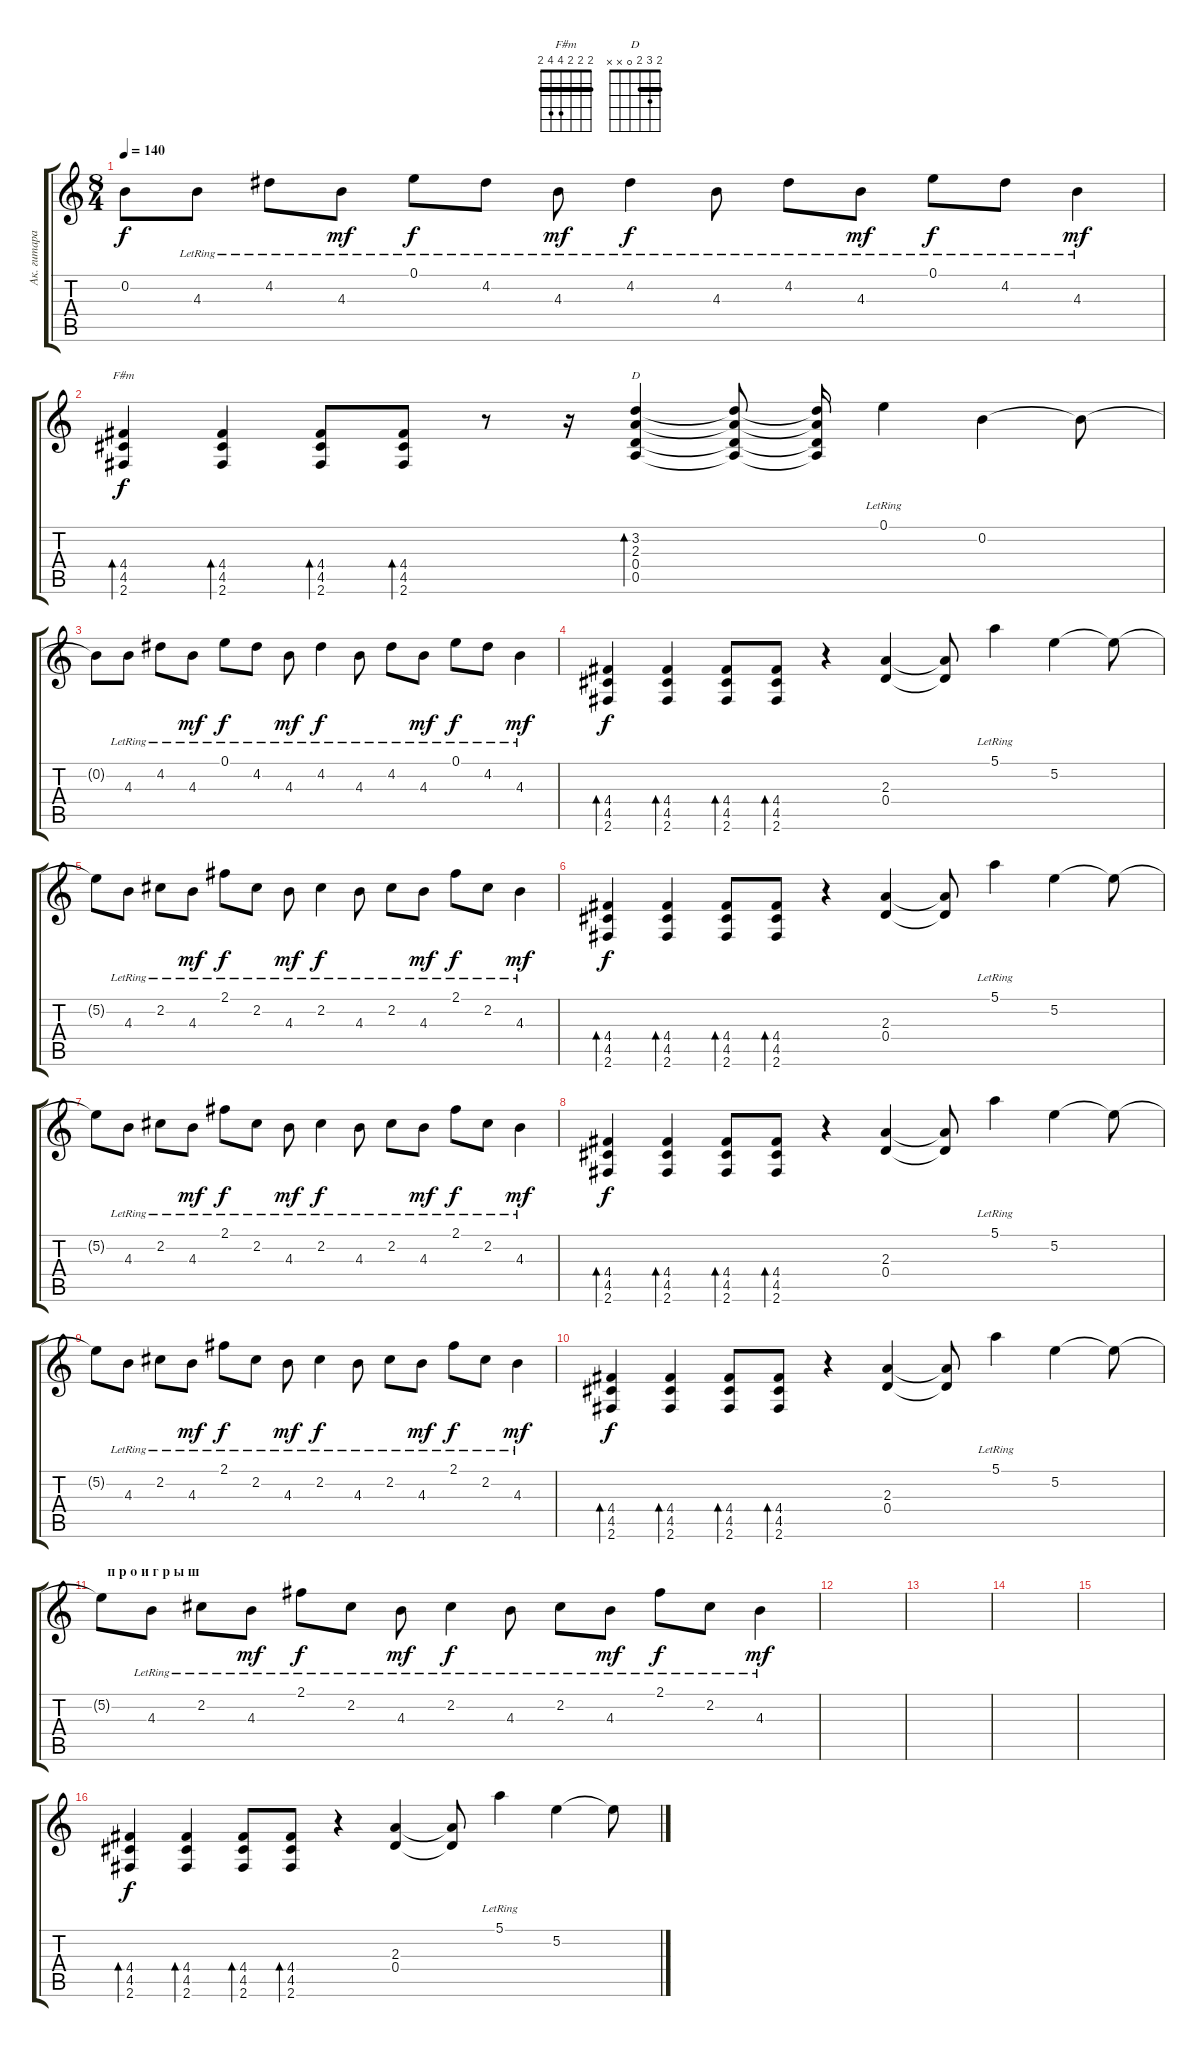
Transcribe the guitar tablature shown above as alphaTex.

\track ("Ак. гитара" "Ак. гитара") {instrument acousticguitarsteel}
\staff {score tabs}
\tuning (E4 B3 G3 D3 A2 E2) {hide}
\chord ("F#m" 2 2 2 4 4 2) {barre 2}
\chord ("D" 2 3 2 0 x x) {barre 2}
\ts (8 4)
\tempo 140
\clef g2
\ks c
0.2{t}.8{dy f} 4.3{lr}.8 4.2{lr}.8 4.3{lr}.8{dy mf} 0.1{lr}.8{dy f} 4.2{lr}.8 4.3{lr}.8{dy mf} 4.2{lr}.4{dy f} 4.3{lr}.8 4.2{lr}.8 4.3{lr}.8{dy mf} 0.1{lr}.8{dy f} 4.2{lr}.8 4.3{lr}.4{dy mf} |
(4.4 4.5 2.6).4{bd 60 ch "F#m" dy f} (4.4 4.5 2.6).4{bd 60} (4.4 4.5 2.6).8{bd 60} (4.4 4.5 2.6).8{bd 60} r.8 r.16 (3.2 2.3 0.4 0.5).4{bd 240 ch "D"} (3.2{t} 2.3{t} 0.4{t} 0.5{t}).8 (3.2{t} 2.3{t} 0.4{t} 0.5{t}).16 0.1{lr}.4 0.2.4 0.2{t}.8 |
0.2{t}.8 4.3{lr}.8 4.2{lr}.8 4.3{lr}.8{dy mf} 0.1{lr}.8{dy f} 4.2{lr}.8 4.3{lr}.8{dy mf} 4.2{lr}.4{dy f} 4.3{lr}.8 4.2{lr}.8 4.3{lr}.8{dy mf} 0.1{lr}.8{dy f} 4.2{lr}.8 4.3{lr}.4{dy mf} |
(4.4 4.5 2.6).4{bd 60 dy f} (4.4 4.5 2.6).4{bd 60} (4.4 4.5 2.6).8{bd 60} (4.4 4.5 2.6).8{bd 60} r.4 (2.3 0.4).4 (2.3{t} 0.4{t}).8 5.1{lr}.4 5.2.4 5.2{t}.8 |
5.2{t}.8 4.3{lr}.8 2.2{lr}.8 4.3{lr}.8{dy mf} 2.1{lr}.8{dy f} 2.2{lr}.8 4.3{lr}.8{dy mf} 2.2{lr}.4{dy f} 4.3{lr}.8 2.2{lr}.8 4.3{lr}.8{dy mf} 2.1{lr}.8{dy f} 2.2{lr}.8 4.3{lr}.4{dy mf} |
(4.4 4.5 2.6).4{bd 60 dy f} (4.4 4.5 2.6).4{bd 60} (4.4 4.5 2.6).8{bd 60} (4.4 4.5 2.6).8{bd 60} r.4 (2.3 0.4).4 (2.3{t} 0.4{t}).8 5.1{lr}.4 5.2.4 5.2{t}.8 |
5.2{t}.8 4.3{lr}.8 2.2{lr}.8 4.3{lr}.8{dy mf} 2.1{lr}.8{dy f} 2.2{lr}.8 4.3{lr}.8{dy mf} 2.2{lr}.4{dy f} 4.3{lr}.8 2.2{lr}.8 4.3{lr}.8{dy mf} 2.1{lr}.8{dy f} 2.2{lr}.8 4.3{lr}.4{dy mf} |
(4.4 4.5 2.6).4{bd 60 dy f} (4.4 4.5 2.6).4{bd 60} (4.4 4.5 2.6).8{bd 60} (4.4 4.5 2.6).8{bd 60} r.4 (2.3 0.4).4 (2.3{t} 0.4{t}).8 5.1{lr}.4 5.2.4 5.2{t}.8 |
5.2{t}.8 4.3{lr}.8 2.2{lr}.8 4.3{lr}.8{dy mf} 2.1{lr}.8{dy f} 2.2{lr}.8 4.3{lr}.8{dy mf} 2.2{lr}.4{dy f} 4.3{lr}.8 2.2{lr}.8 4.3{lr}.8{dy mf} 2.1{lr}.8{dy f} 2.2{lr}.8 4.3{lr}.4{dy mf} |
(4.4 4.5 2.6).4{bd 60 dy f} (4.4 4.5 2.6).4{bd 60} (4.4 4.5 2.6).8{bd 60} (4.4 4.5 2.6).8{bd 60} r.4 (2.3 0.4).4 (2.3{t} 0.4{t}).8 5.1{lr}.4 5.2.4 5.2{t}.8 |
\section ("" "    п р о и г р ы ш")
5.2{t}.8 4.3{lr}.8 2.2{lr}.8 4.3{lr}.8{dy mf} 2.1{lr}.8{dy f} 2.2{lr}.8 4.3{lr}.8{dy mf} 2.2{lr}.4{dy f} 4.3{lr}.8 2.2{lr}.8 4.3{lr}.8{dy mf} 2.1{lr}.8{dy f} 2.2{lr}.8 4.3{lr}.4{dy mf} |
|
|
|
|
(4.4 4.5 2.6).4{bd 60 dy f} (4.4 4.5 2.6).4{bd 60} (4.4 4.5 2.6).8{bd 60} (4.4 4.5 2.6).8{bd 60} r.4 (2.3 0.4).4 (2.3{t} 0.4{t}).8 5.1{lr}.4 5.2.4 5.2{t}.8
